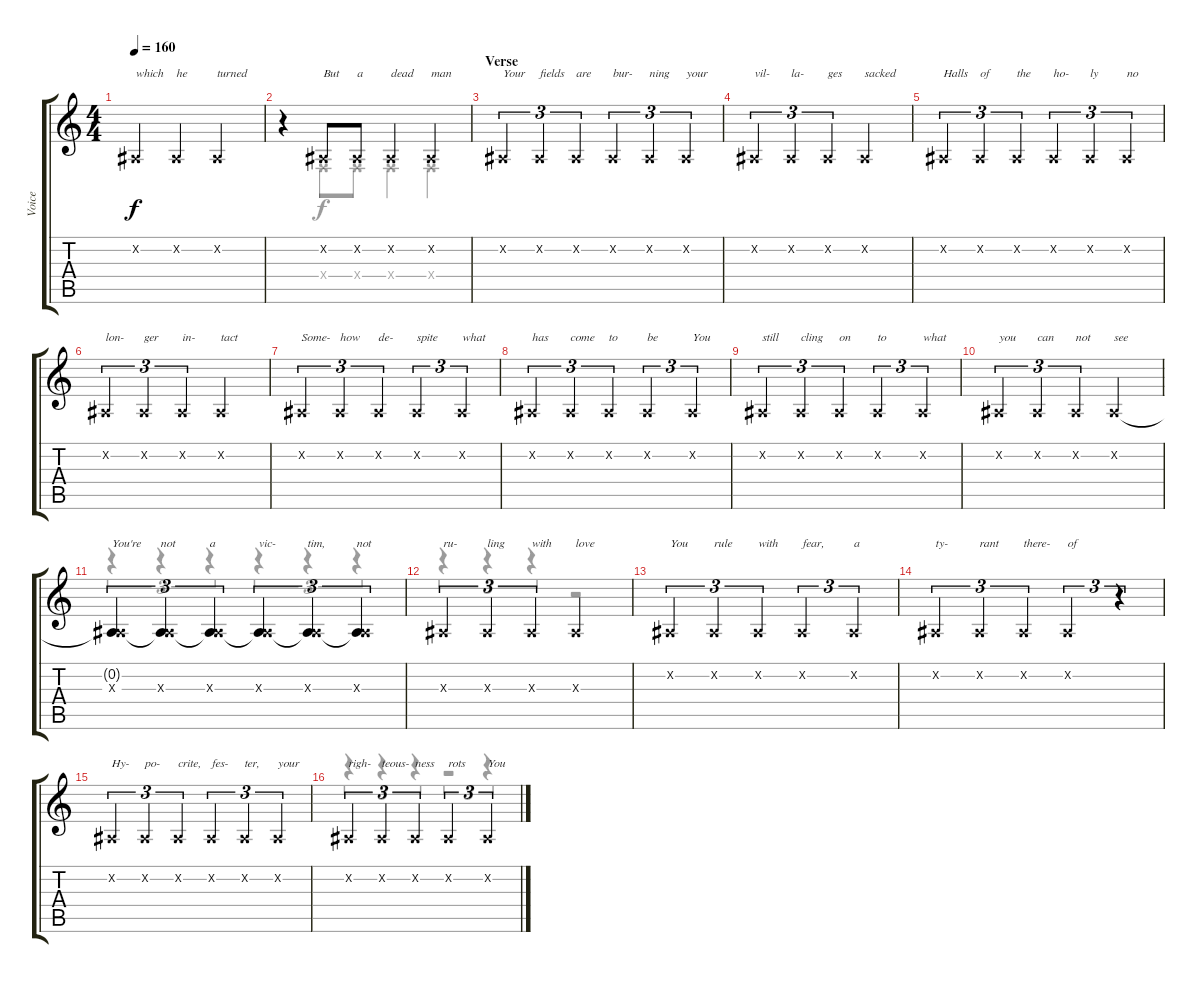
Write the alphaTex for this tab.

\track ("Voice" "Voice") {instrument lead6voice}
\staff {score tabs}
\tuning (Eb4 Bb3 Gb3 Db3 Ab2 Eb2) {hide}
\voice
\ts (4 4)
\tempo 160
\clef g2
\ks c
0.2{x}.4{txt "which" dy f} 0.2{x}.4{txt "he"} 0.2{x}.2{txt "turned"} |
r.4 0.2{x}.8{txt "But"} 0.2{x}.8{txt "a"} 0.2{x}.4{txt "dead"} 0.2{x}.4{txt "man"} |
\section ("" "Verse")
0.2{x}.4{tu (3 2) txt "Your"} 0.2{x}.4{tu (3 2) txt "fields"} 0.2{x}.4{tu (3 2) txt "are"} 0.2{x}.4{tu (3 2) txt "bur-"} 0.2{x}.4{tu (3 2) txt "ning"} 0.2{x}.4{tu (3 2) txt "your"} |
0.2{x}.4{tu (3 2) txt "vil-"} 0.2{x}.4{tu (3 2) txt "la-"} 0.2{x}.4{tu (3 2) txt "ges"} 0.2{x}.2{txt "sacked"} |
0.2{x}.4{tu (3 2) txt "Halls"} 0.2{x}.4{tu (3 2) txt "of"} 0.2{x}.4{tu (3 2) txt "the"} 0.2{x}.4{tu (3 2) txt "ho-"} 0.2{x}.4{tu (3 2) txt "ly"} 0.2{x}.4{tu (3 2) txt "no"} |
0.2{x}.4{tu (3 2) txt "lon-"} 0.2{x}.4{tu (3 2) txt "ger"} 0.2{x}.4{tu (3 2) txt "in-"} 0.2{x}.2{txt "tact"} |
0.2{x}.4{tu (3 2) txt "Some-"} 0.2{x}.4{tu (3 2) txt "how"} 0.2{x}.4{tu (3 2) txt "de-"} 0.2{x}.2{tu (3 2) txt "spite"} 0.2{x}.4{tu (3 2) txt "what"} |
0.2{x}.4{tu (3 2) txt "has"} 0.2{x}.4{tu (3 2) txt "come"} 0.2{x}.4{tu (3 2) txt "to"} 0.2{x}.2{tu (3 2) txt "be"} 0.2{x}.4{tu (3 2) txt "You"} |
0.2{x}.4{tu (3 2) txt "still"} 0.2{x}.4{tu (3 2) txt "cling"} 0.2{x}.4{tu (3 2) txt "on"} 0.2{x}.2{tu (3 2) txt "to"} 0.2{x}.4{tu (3 2) txt "what"} |
0.2{x}.4{tu (3 2) txt "you"} 0.2{x}.4{tu (3 2) txt "can"} 0.2{x}.4{tu (3 2) txt "not"} 0.2{x}.2{txt "see"} |
(0.2{t} 4.3{x}).4{tu (3 2) txt "You're"} (0.2{t} 4.3{x}).4{tu (3 2) txt "not"} (0.2{t} 4.3{x}).4{tu (3 2) txt "a"} (0.2{t} 4.3{x}).4{tu (3 2) txt "vic-"} (0.2{t} 4.3{x}).4{tu (3 2) txt "tim,"} (0.2{t} 4.3{x}).4{tu (3 2) txt "not"} |
4.3{x}.4{tu (3 2) txt "ru-"} 4.3{x}.4{tu (3 2) txt "ling"} 4.3{x}.4{tu (3 2) txt "with"} 4.3{x}.2{txt "love"} |
0.2{x}.4{tu (3 2) txt "You"} 0.2{x}.4{tu (3 2) txt "rule"} 0.2{x}.4{tu (3 2) txt "with"} 0.2{x}.2{tu (3 2) txt "fear,"} 0.2{x}.4{tu (3 2) txt "a"} |
0.2{x}.4{tu (3 2) txt "ty-"} 0.2{x}.4{tu (3 2) txt "rant"} 0.2{x}.4{tu (3 2) txt "there-"} 0.2{x}.2{tu (3 2) txt "of"} r.4{tu (3 2)} |
0.2{x}.4{tu (3 2) txt "Hy-"} 0.2{x}.4{tu (3 2) txt "po-"} 0.2{x}.4{tu (3 2) txt "crite,"} 0.2{x}.4{tu (3 2) txt "fes-"} 0.2{x}.4{tu (3 2) txt "ter,"} 0.2{x}.4{tu (3 2) txt "your"} |
0.2{x}.4{tu (3 2) txt "righ-"} 0.2{x}.4{tu (3 2) txt "teous-"} 0.2{x}.4{tu (3 2) txt "ness"} 0.2{x}.2{tu (3 2) txt "rots"} 0.2{x}.4{tu (3 2) txt "You"}
\voice
\clef g2
\ottava regular
\simile none
\ks c
|
r.4 4.4{x}.8 4.4{x}.8 4.4{x}.4 4.4{x}.4 |
|
|
|
|
|
|
|
|
r.4{tu (3 2)} r.4{tu (3 2)} r.4{tu (3 2)} r.4{tu (3 2)} r.4{tu (3 2)} r.4{tu (3 2)} |
r.4{tu (3 2)} r.4{tu (3 2)} r.4{tu (3 2)} r.2 |
|
|
|
r.4{tu (3 2)} r.4{tu (3 2)} r.4{tu (3 2)} r.2{tu (3 2)} r.4{tu (3 2)}
